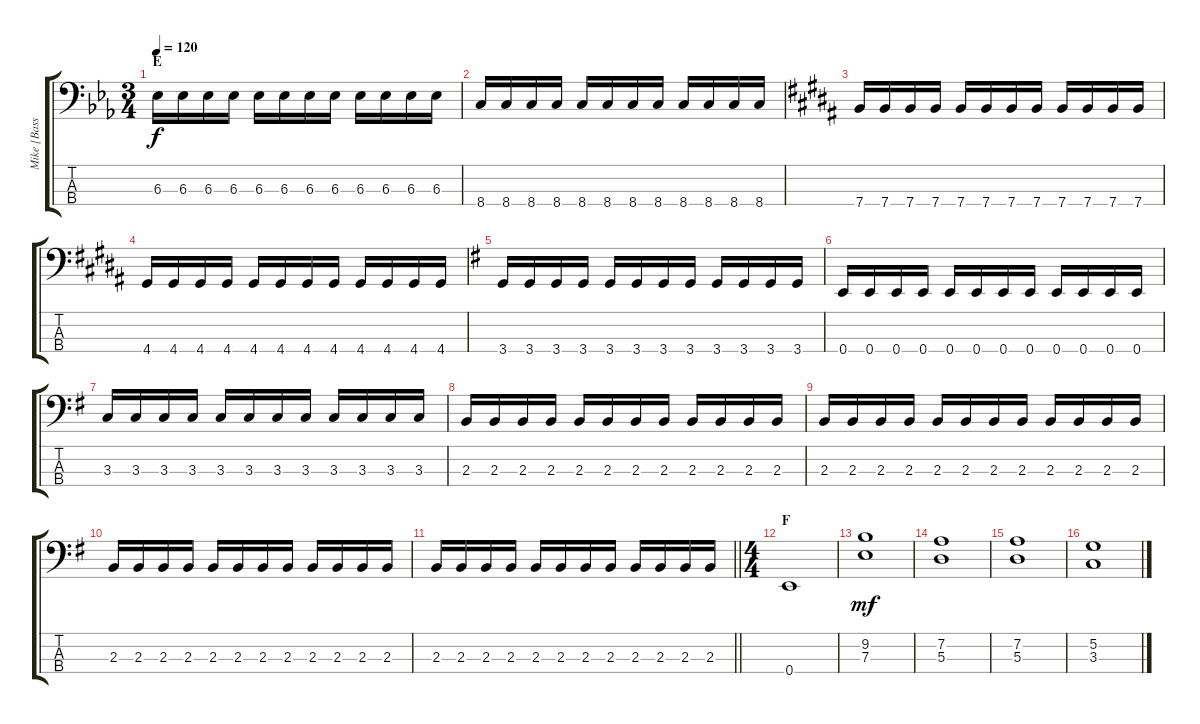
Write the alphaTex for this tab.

\track ("Mike [Bass I]" "Mike [Bass") {instrument electricbassfinger}
\staff {score tabs}
\tuning (G2 D2 A1 E1) {hide}
\ts (3 4)
\section ("" "E")
\tempo 120
\clef f4
\ks eb
6.3.16{dy f} 6.3.16 6.3.16 6.3.16 6.3.16 6.3.16 6.3.16 6.3.16 6.3.16 6.3.16 6.3.16 6.3.16 |
8.4.16 8.4.16 8.4.16 8.4.16 8.4.16 8.4.16 8.4.16 8.4.16 8.4.16 8.4.16 8.4.16 8.4.16 |
\ks b
7.4.16 7.4.16 7.4.16 7.4.16 7.4.16 7.4.16 7.4.16 7.4.16 7.4.16 7.4.16 7.4.16 7.4.16 |
4.4.16 4.4.16 4.4.16 4.4.16 4.4.16 4.4.16 4.4.16 4.4.16 4.4.16 4.4.16 4.4.16 4.4.16 |
\ks g
3.4.16 3.4.16 3.4.16 3.4.16 3.4.16 3.4.16 3.4.16 3.4.16 3.4.16 3.4.16 3.4.16 3.4.16 |
0.4.16 0.4.16 0.4.16 0.4.16 0.4.16 0.4.16 0.4.16 0.4.16 0.4.16 0.4.16 0.4.16 0.4.16 |
3.3.16 3.3.16 3.3.16 3.3.16 3.3.16 3.3.16 3.3.16 3.3.16 3.3.16 3.3.16 3.3.16 3.3.16 |
2.3.16 2.3.16 2.3.16 2.3.16 2.3.16 2.3.16 2.3.16 2.3.16 2.3.16 2.3.16 2.3.16 2.3.16 |
2.3.16 2.3.16 2.3.16 2.3.16 2.3.16 2.3.16 2.3.16 2.3.16 2.3.16 2.3.16 2.3.16 2.3.16 |
2.3.16 2.3.16 2.3.16 2.3.16 2.3.16 2.3.16 2.3.16 2.3.16 2.3.16 2.3.16 2.3.16 2.3.16 |
\barLineRight lightlight
2.3.16 2.3.16 2.3.16 2.3.16 2.3.16 2.3.16 2.3.16 2.3.16 2.3.16 2.3.16 2.3.16 2.3.16 |
\ts (4 4)
\section ("" "F")
0.4.1 |
(9.2 7.3).1{dy mf} |
(7.2 5.3).1 |
(7.2 5.3).1 |
(5.2 3.3).1
